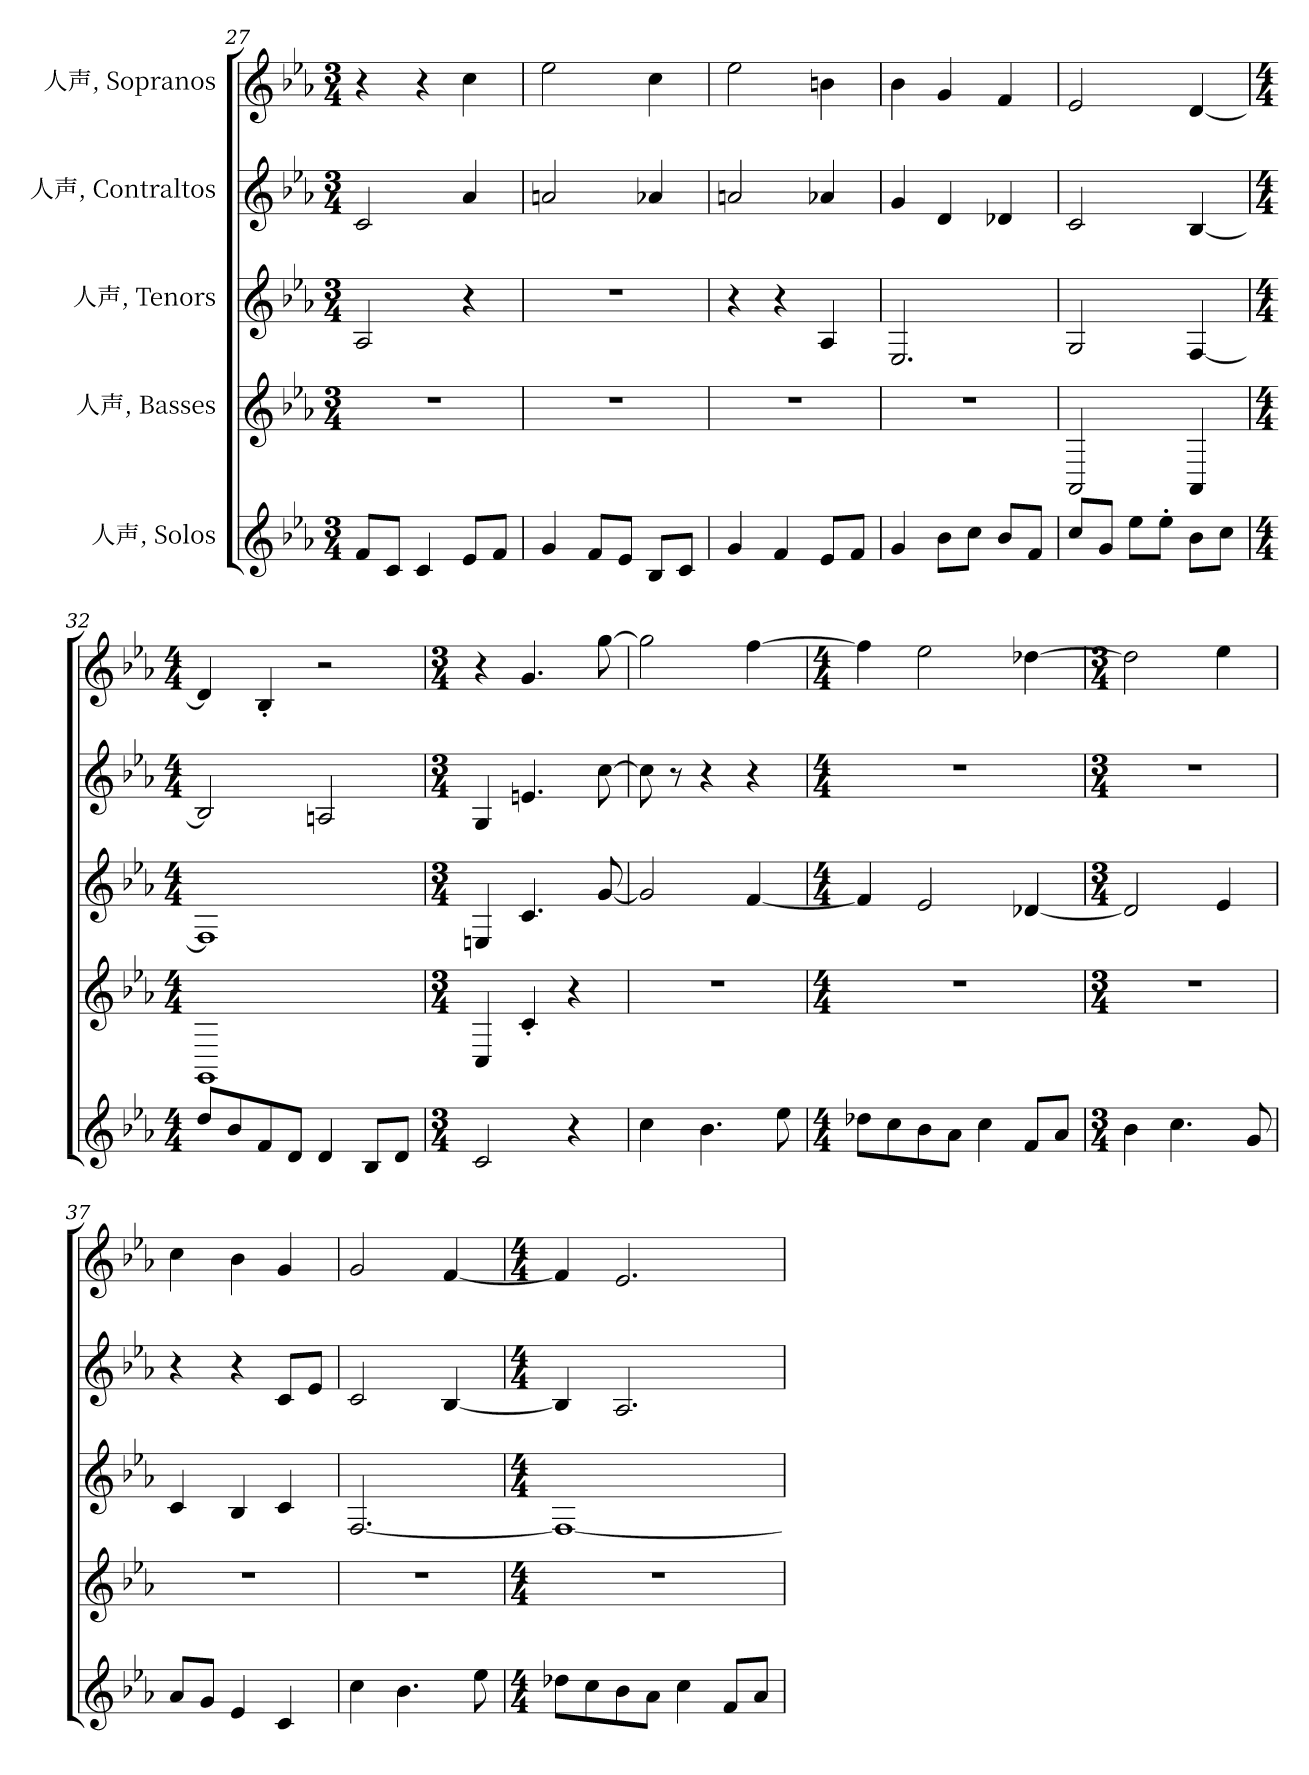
**kern	**kern	**kern	**kern	**kern
*part5	*part4	*part3	*part2	*part1
*staff5	*staff4	*staff3	*staff2	*staff1
*I"人声, Solos	*I"人声, Basses	*I"人声, Tenors	*I"人声, Contraltos	*I"人声, Sopranos
*clefG2	*clefG2	*clefG2	*clefG2	*clefG2
*k[b-e-a-]	*k[b-e-a-]	*k[b-e-a-]	*k[b-e-a-]	*k[b-e-a-]
*M3/4	*M3/4	*M3/4	*M3/4	*M3/4
=27	=27	=27	=27	=27
8f/L	2.r	2A-/	2c/	4r
8c/J	.	.	.	.
4c/	.	.	.	4r
8e-/L	.	4r	4a-/	4cc\
8f/J	.	.	.	.
=28	=28	=28	=28	=28
4g/	2.r	2.r	2an/	2ee-\
8f/L	.	.	.	.
8e-/J	.	.	.	.
8B-/L	.	.	4a-X/	4cc\
8c/J	.	.	.	.
=29	=29	=29	=29	=29
4g/	2.r	4r	2an/	2ee-\
4f/	.	4r	.	.
8e-/L	.	4A-/	4a-X/	4bn\
8f/J	.	.	.	.
=30	=30	=30	=30	=30
4g/	2.r	2.E-/	4g/	4b-\
8b-\L	.	.	4d/	4g/
8cc\J	.	.	.	.
8b-/L	.	.	4d-X/	4f/
8f/J	.	.	.	.
=31	=31	=31	=31	=31
8cc/L	2AA-/	2G/	2c/	2e-/
8g/J	.	.	.	.
8ee-\L	.	.	.	.
8ee-'\J	.	.	.	.
8b-\L	4AA-/	[4F/	[4B-/	[4d/
8cc\J	.	.	.	.
!!LO:LB:g=z
=32	=32	=32	=32	=32
*M4/4	*M4/4	*M4/4	*M4/4	*M4/4
8dd/L	1GG	1F]	2B-/]	4d/]
8b-/	.	.	.	.
8f/	.	.	.	4B-'/
8d/J	.	.	.	.
4d/	.	.	2An/	2r
8B-/L	.	.	.	.
8d/J	.	.	.	.
=33	=33	=33	=33	=33
*M3/4	*M3/4	*M3/4	*M3/4	*M3/4
2c/	4C/	4En/	4G/	4r
.	4c'/	4.c/	4.en/	4.g/
4r	4r	.	.	.
.	.	[8g/	[8cc\	[8gg\
=34	=34	=34	=34	=34
4cc\	2.r	2g/]	8cc\]	2gg\]
.	.	.	8r	.
4.b-\	.	.	4r	.
.	.	[4f/	4r	[4ff\
8ee-\	.	.	.	.
=35	=35	=35	=35	=35
*M4/4	*M4/4	*M4/4	*M4/4	*M4/4
8dd-X\L	1r	4f/]	1r	4ff\]
8cc\	.	.	.	.
8b-\	.	2e-/	.	2ee-\
8a-\J	.	.	.	.
4cc\	.	.	.	.
8f/L	.	[4d-X/	.	[4dd-X\
8a-/J	.	.	.	.
=36	=36	=36	=36	=36
*M3/4	*M3/4	*M3/4	*M3/4	*M3/4
4b-\	2.r	2d-/]	2.r	2dd-\]
4.cc\	.	.	.	.
.	.	4e-/	.	4ee-\
8g/	.	.	.	.
=37	=37	=37	=37	=37
8a-/L	2.r	4c/	4r	4cc\
8g/J	.	.	.	.
4e-/	.	4B-/	4r	4b-\
4c/	.	4c/	8c/L	4g/
.	.	.	8e-/J	.
!!LO:PB:g=z
=38	=38	=38	=38	=38
4cc\	2.r	[2.F/	2c/	2g/
4.b-\	.	.	.	.
.	.	.	[4B-/	[4f/
8ee-\	.	.	.	.
=39	=39	=39	=39	=39
*M4/4	*M4/4	*M4/4	*M4/4	*M4/4
8dd-X\L	1r	1F_	4B-/]	4f/]
8cc\	.	.	.	.
8b-\	.	.	2.A-/	2.e-/
8a-\J	.	.	.	.
4cc\	.	.	.	.
8f/L	.	.	.	.
8a-/J	.	.	.	.
=	=	=	=	=
*-	*-	*-	*-	*-
